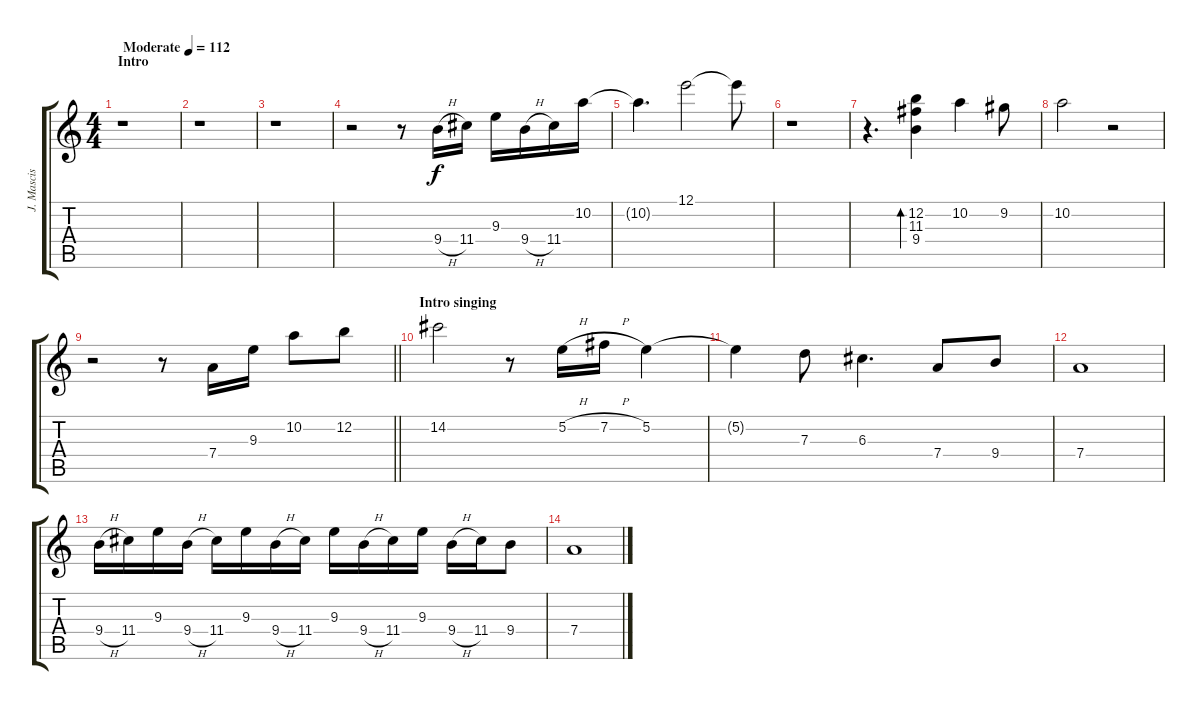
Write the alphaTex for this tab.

\track ("J. Mascis clean solo" "J. Mascis ") {instrument electricguitarclean}
\staff {score tabs}
\tuning (E4 B3 G3 D3 A2 E2) {hide}
\ts (4 4)
\section ("" "Intro")
\tempo (112 "Moderate")
\clef g2
\ks c
r.1{dy f instrument electricguitarclean} |
r.1 |
r.1 |
r.2 r.8 9.4{h}.16 11.4.16 9.3.16 9.4{h}.16 11.4.16 10.2.16 |
10.2{t}.4{d} 12.1.2 12.1{t}.8 |
r.1 |
r.4{d} (12.2 11.3 9.4).4{bd 480} 10.2.4 9.2.8 |
10.2.2 r.2 |
\barLineRight lightlight
r.2 r.8 7.4.16 9.3.16 10.2.8 12.2.8 |
\section ("" "Intro singing")
14.2.2 r.8 5.2{h}.16 7.2{h}.16 5.2.4 |
5.2{t}.4 7.3.8 6.3.4{d} 7.4.8 9.4.8 |
7.4.1 |
9.4{h}.16 11.4.16 9.3.16 9.4{h}.16 11.4.16 9.3.16 9.4{h}.16 11.4.16 9.3.16 9.4{h}.16 11.4.16 9.3.16 9.4{h}.16 11.4.16 9.4.8 |
7.4.1
